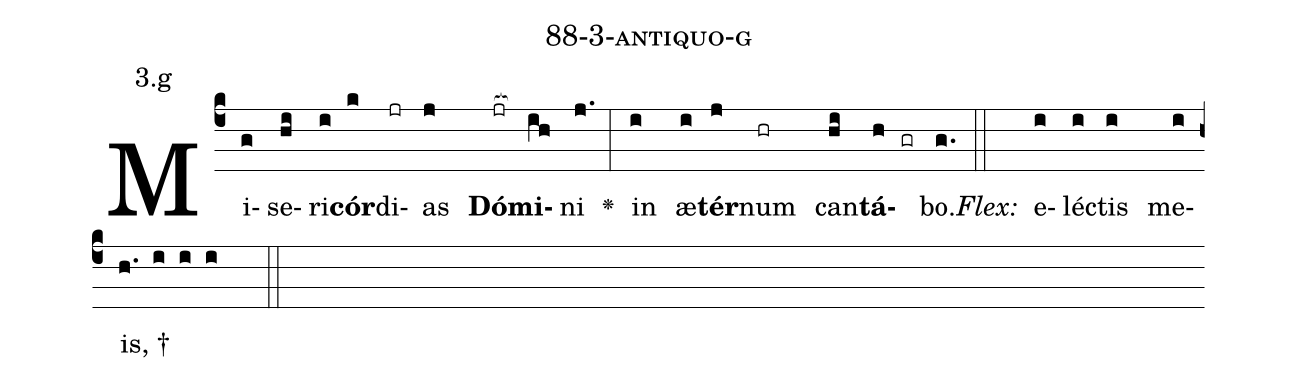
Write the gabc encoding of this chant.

name: 88-3-antiquo-g;
annotation: 3.g;
%%
(c4)Mi(g)se(hi)ri(i)<b>cór</b>(k)di(jr)as(j) <b>Dó</b>(jr[ocb:1{])<b>mi</b>(ih[ocb:0}])ni(j.) <v>\greheightstar</v>(:) in(i) æ(i)<b>tér</b>(j)num(hr) can(hi)<b>tá</b>(h gr)bo.(g.) (::)
<i>Flex:</i>()  e(i)léc(i)tis(i) me(i)is, †(h. i i i  ::)

%E(i) u(i) o(j) u(hi) a(h) e.(g.) (::)
